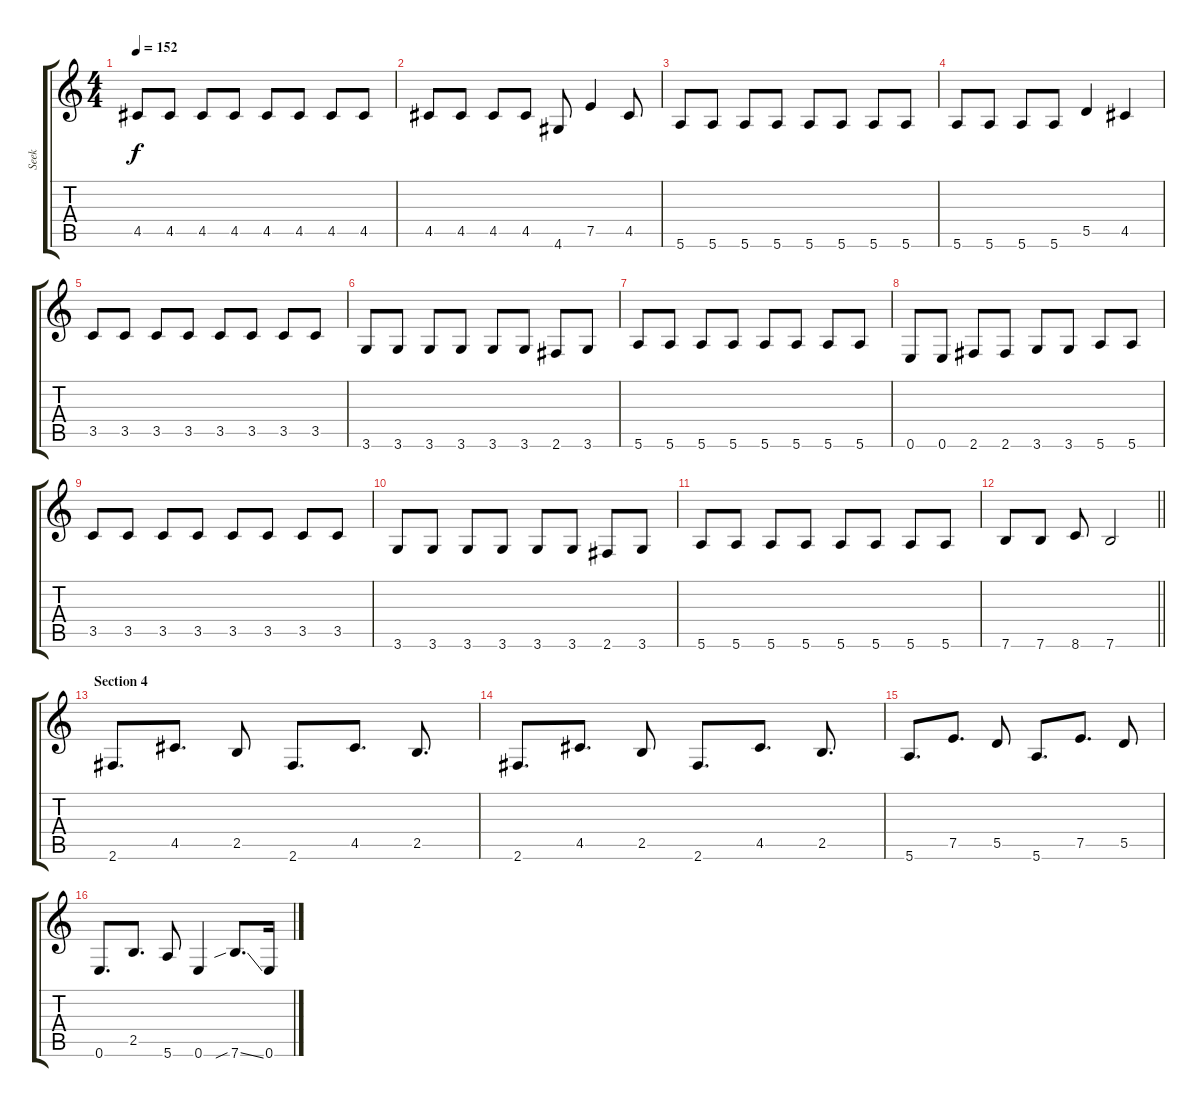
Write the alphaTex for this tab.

\track ("Seek" "Seek") {instrument electricbassfinger}
\staff {score tabs}
\tuning (E4 B3 G3 D3 A2 E2) {hide}
\ts (4 4)
\tempo 152
\clef g2
\ks c
4.5.8{dy f} 4.5.8 4.5.8 4.5.8 4.5.8 4.5.8 4.5.8 4.5.8 |
4.5.8 4.5.8 4.5.8 4.5.8 4.6.8 7.5.4 4.5.8 |
5.6.8 5.6.8 5.6.8 5.6.8 5.6.8 5.6.8 5.6.8 5.6.8 |
5.6.8 5.6.8 5.6.8 5.6.8 5.5.4 4.5.4 |
3.5.8 3.5.8 3.5.8 3.5.8 3.5.8 3.5.8 3.5.8 3.5.8 |
3.6.8 3.6.8 3.6.8 3.6.8 3.6.8 3.6.8 2.6.8 3.6.8 |
5.6.8 5.6.8 5.6.8 5.6.8 5.6.8 5.6.8 5.6.8 5.6.8 |
0.6.8 0.6.8 2.6.8 2.6.8 3.6.8 3.6.8 5.6.8 5.6.8 |
3.5.8 3.5.8 3.5.8 3.5.8 3.5.8 3.5.8 3.5.8 3.5.8 |
3.6.8 3.6.8 3.6.8 3.6.8 3.6.8 3.6.8 2.6.8 3.6.8 |
5.6.8 5.6.8 5.6.8 5.6.8 5.6.8 5.6.8 5.6.8 5.6.8 |
\barLineRight lightlight
7.6.8 7.6.8 8.6.8 7.6.2 |
\section ("" "Section 4")
2.6.8{d} 4.5.8{d} 2.5.8 2.6.8{d} 4.5.8{d} 2.5.8{d} |
2.6.8{d} 4.5.8{d} 2.5.8 2.6.8{d} 4.5.8{d} 2.5.8{d} |
5.6.8{d} 7.5.8{d} 5.5.8 5.6.8{d} 7.5.8{d} 5.5.8 |
0.6.8{d} 2.5.8{d} 5.6.8 0.6.4 7.6{sib ss}.8{d} 0.6.16
